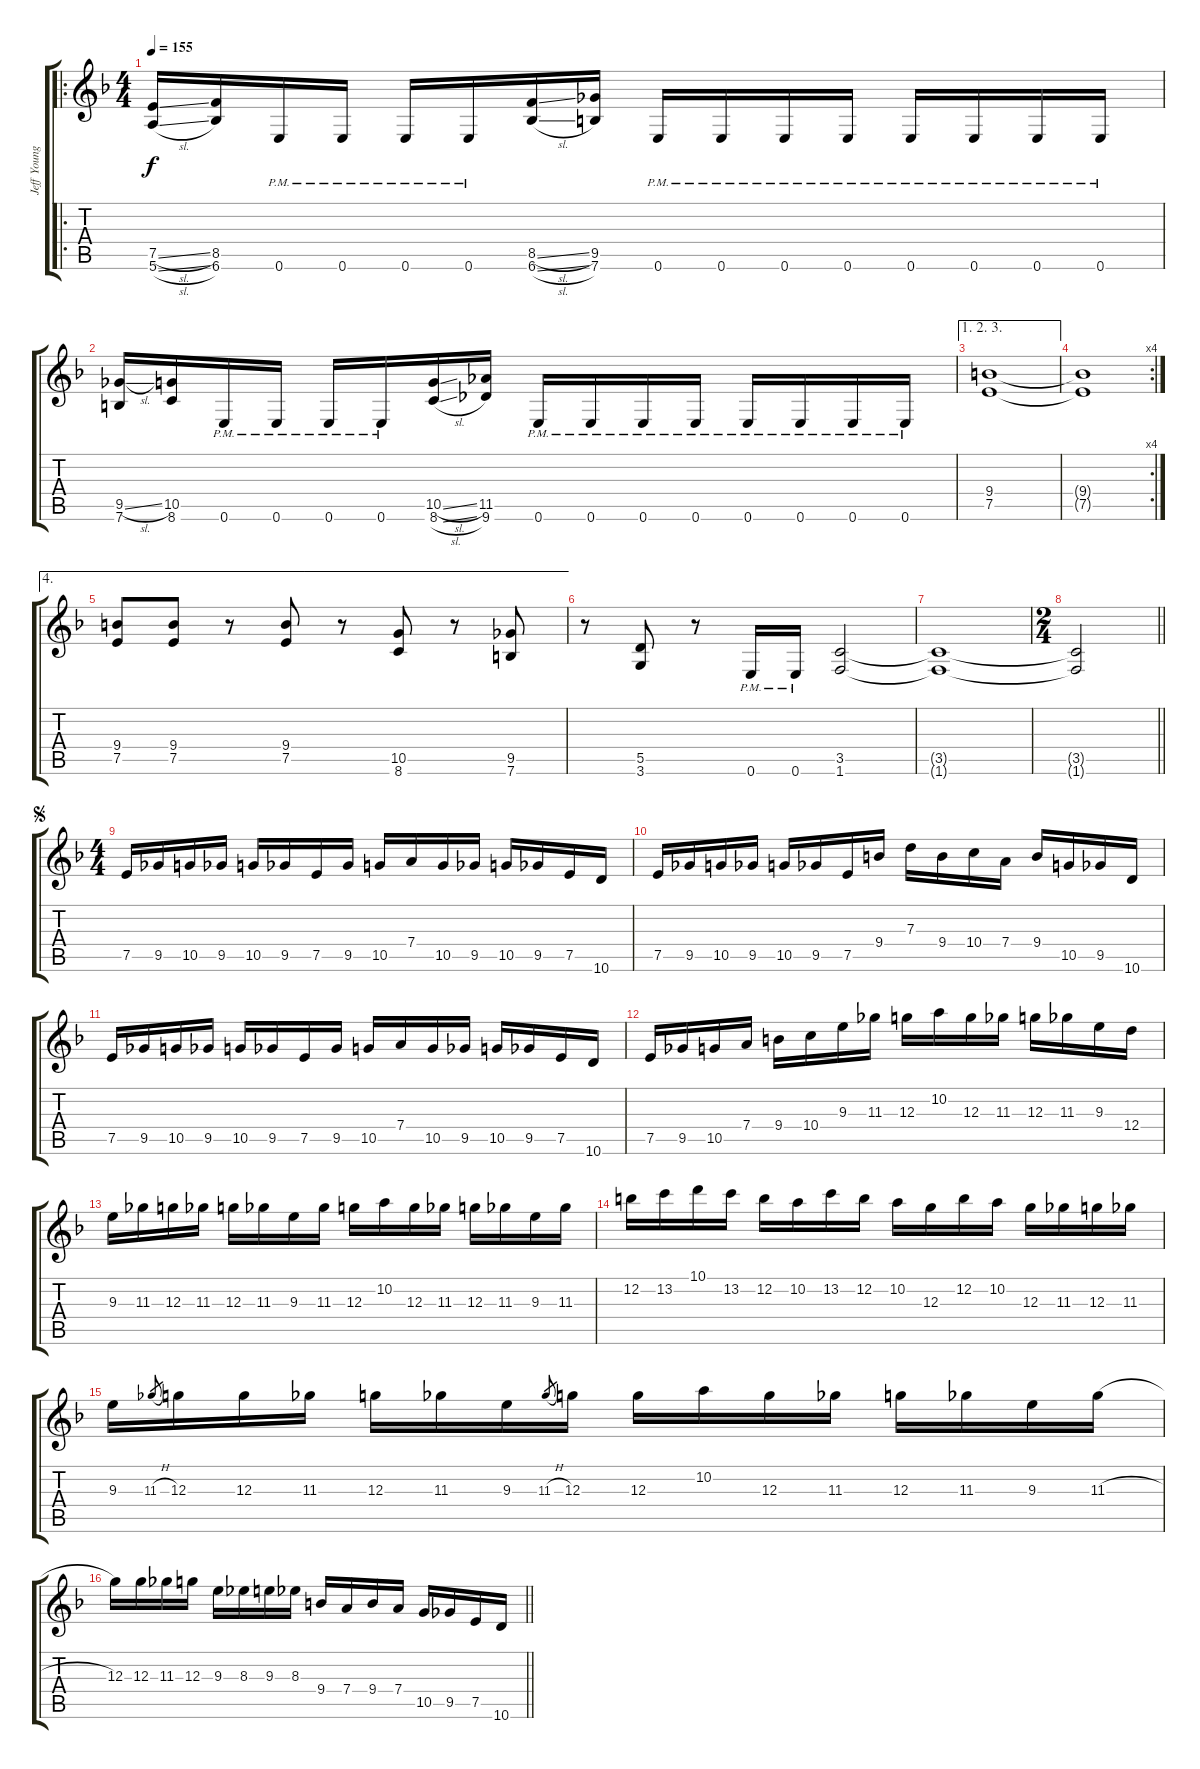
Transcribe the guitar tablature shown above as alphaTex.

\track ("Jeff Young" "Jeff Young") {instrument distortionguitar}
\staff {score tabs}
\tuning (E4 B3 G3 D3 A2 E2) {hide}
\ro
\ts (4 4)
\tempo 155
\clef g2
\ks f
(7.5{sl} 5.6{sl}).16{dy f} (8.5 6.6).16 0.6{pm}.16 0.6{pm}.16 0.6{pm}.16 0.6{pm}.16 (8.5{sl} 6.6{sl}).16 (9.5 7.6).16 0.6{pm}.16 0.6{pm}.16 0.6{pm}.16 0.6{pm}.16 0.6{pm}.16 0.6{pm}.16 0.6{pm}.16 0.6{pm}.16 |
(9.5{sl} 7.6).16 (10.5 8.6).16 0.6{pm}.16 0.6{pm}.16 0.6{pm}.16 0.6{pm}.16 (10.5{sl} 8.6{sl}).16 (11.5 9.6).16 0.6{pm}.16 0.6{pm}.16 0.6{pm}.16 0.6{pm}.16 0.6{pm}.16 0.6{pm}.16 0.6{pm}.16 0.6{pm}.16 |
\ae (1 2 3)
(9.4 7.5).1 |
\rc 4
(9.4{t} 7.5{t}).1 |
\ae 4
(9.4 7.5).8 (9.4 7.5).8 r.8 (9.4 7.5).8 r.8 (10.5 8.6).8 r.8 (9.5 7.6).8 |
r.8 (5.5 3.6).8 r.8 0.6{pm}.16 0.6{pm}.16 (3.5 1.6).2 |
(3.5{t} 1.6{t}).1 |
\ts (2 4)
\barLineRight lightlight
(3.5{t} 1.6{t}).2 |
\ts (4 4)
\jump segno
7.5.16 9.5.16 10.5.16 9.5.16 10.5.16 9.5.16 7.5.16 9.5.16 10.5.16 7.4.16 10.5.16 9.5.16 10.5.16 9.5.16 7.5.16 10.6.16 |
7.5.16 9.5.16 10.5.16 9.5.16 10.5.16 9.5.16 7.5.16 9.4.16 7.3.16 9.4.16 10.4.16 7.4.16 9.4.16 10.5.16 9.5.16 10.6.16 |
7.5.16 9.5.16 10.5.16 9.5.16 10.5.16 9.5.16 7.5.16 9.5.16 10.5.16 7.4.16 10.5.16 9.5.16 10.5.16 9.5.16 7.5.16 10.6.16 |
7.5.16 9.5.16 10.5.16 7.4.16 9.4.16 10.4.16 9.3.16 11.3.16 12.3.16 10.2.16 12.3.16 11.3.16 12.3.16 11.3.16 9.3.16 12.4.16 |
9.3.16 11.3.16 12.3.16 11.3.16 12.3.16 11.3.16 9.3.16 11.3.16 12.3.16 10.2.16 12.3.16 11.3.16 12.3.16 11.3.16 9.3.16 11.3.16 |
12.2.16 13.2.16 10.1.16 13.2.16 12.2.16 10.2.16 13.2.16 12.2.16 10.2.16 12.3.16 12.2.16 10.2.16 12.3.16 11.3.16 12.3.16 11.3.16 |
9.3.16 11.3{h}.8{gr} 12.3.16 12.3.16 11.3.16 12.3.16 11.3.16 9.3.16 11.3{h}.8{gr} 12.3.16 12.3.16 10.2.16 12.3.16 11.3.16 12.3.16 11.3.16 9.3.16 11.3{h}.16 |
\barLineRight lightlight
12.3.16 12.3.16 11.3.16 12.3.16 9.3.16 8.3.16 9.3.16 8.3.16 9.4.16 7.4.16 9.4.16 7.4.16 10.5.16 9.5.16 7.5.16 10.6.16
